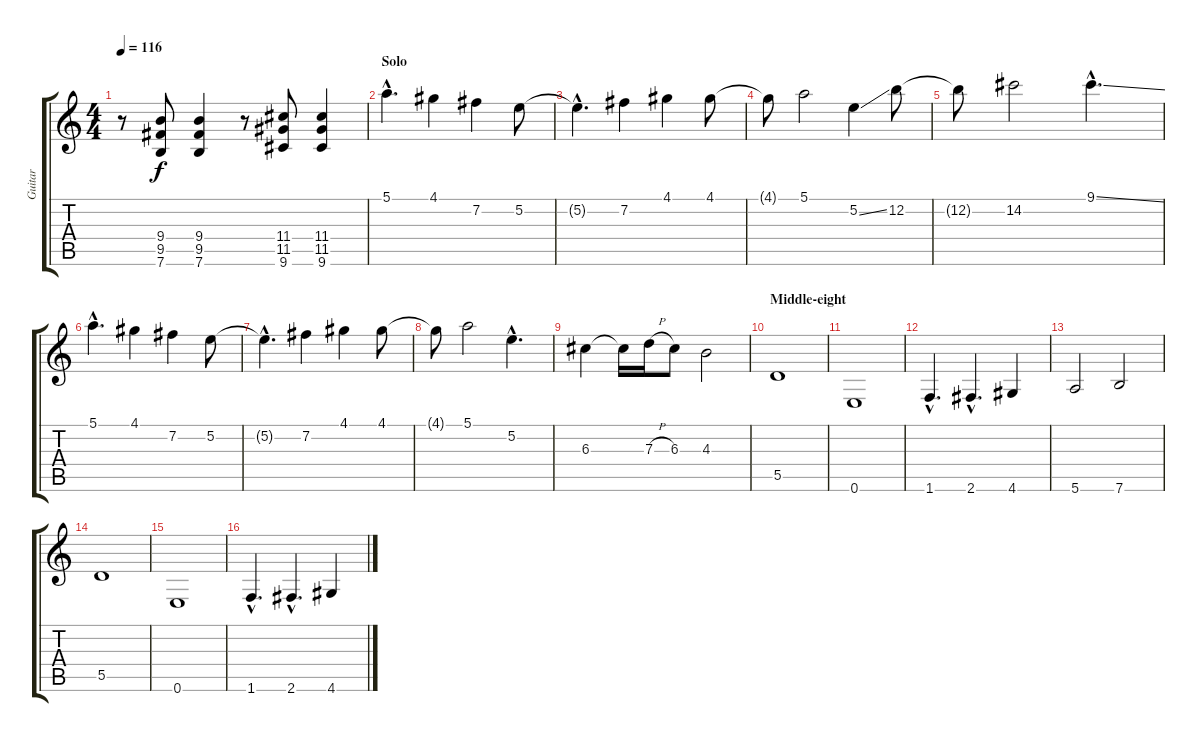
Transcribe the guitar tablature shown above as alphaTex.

\track ("Guitar" "Guitar") {instrument overdrivenguitar}
\staff {score tabs}
\tuning (E4 B3 G3 D3 A2 E2) {hide}
\ts (4 4)
\tempo 116
\clef g2
\ks c
r.8{dy f} (9.4 9.5 7.6).8 (9.4 9.5 7.6).4 r.8 (11.4 11.5 9.6).8 (11.4 11.5 9.6).4 |
\section ("" "Solo")
5.1{hac}.4{d} 4.1.4 7.2.4 5.2.8 |
5.2{hac t}.4{d} 7.2.4 4.1.4 4.1.8 |
4.1{t}.8 5.1.2 5.2{ss}.4 12.2.8 |
12.2{t}.8 14.2.2 9.1{ss hac}.4{d} |
5.1{hac}.4{d} 4.1.4 7.2.4 5.2.8 |
5.2{hac t}.4{d} 7.2.4 4.1.4 4.1.8 |
4.1{t}.8 5.1.2 5.2{hac}.4{d} |
6.3.4 6.3{t}.16 7.3{h}.16 6.3.8 4.3.2 |
\section ("" "Middle-eight")
5.5.1 |
0.6.1 |
1.6{hac}.4{d} 2.6{hac}.4{d} 4.6.4 |
5.6.2 7.6.2 |
5.5.1 |
0.6.1 |
1.6{hac}.4{d} 2.6{hac}.4{d} 4.6.4
